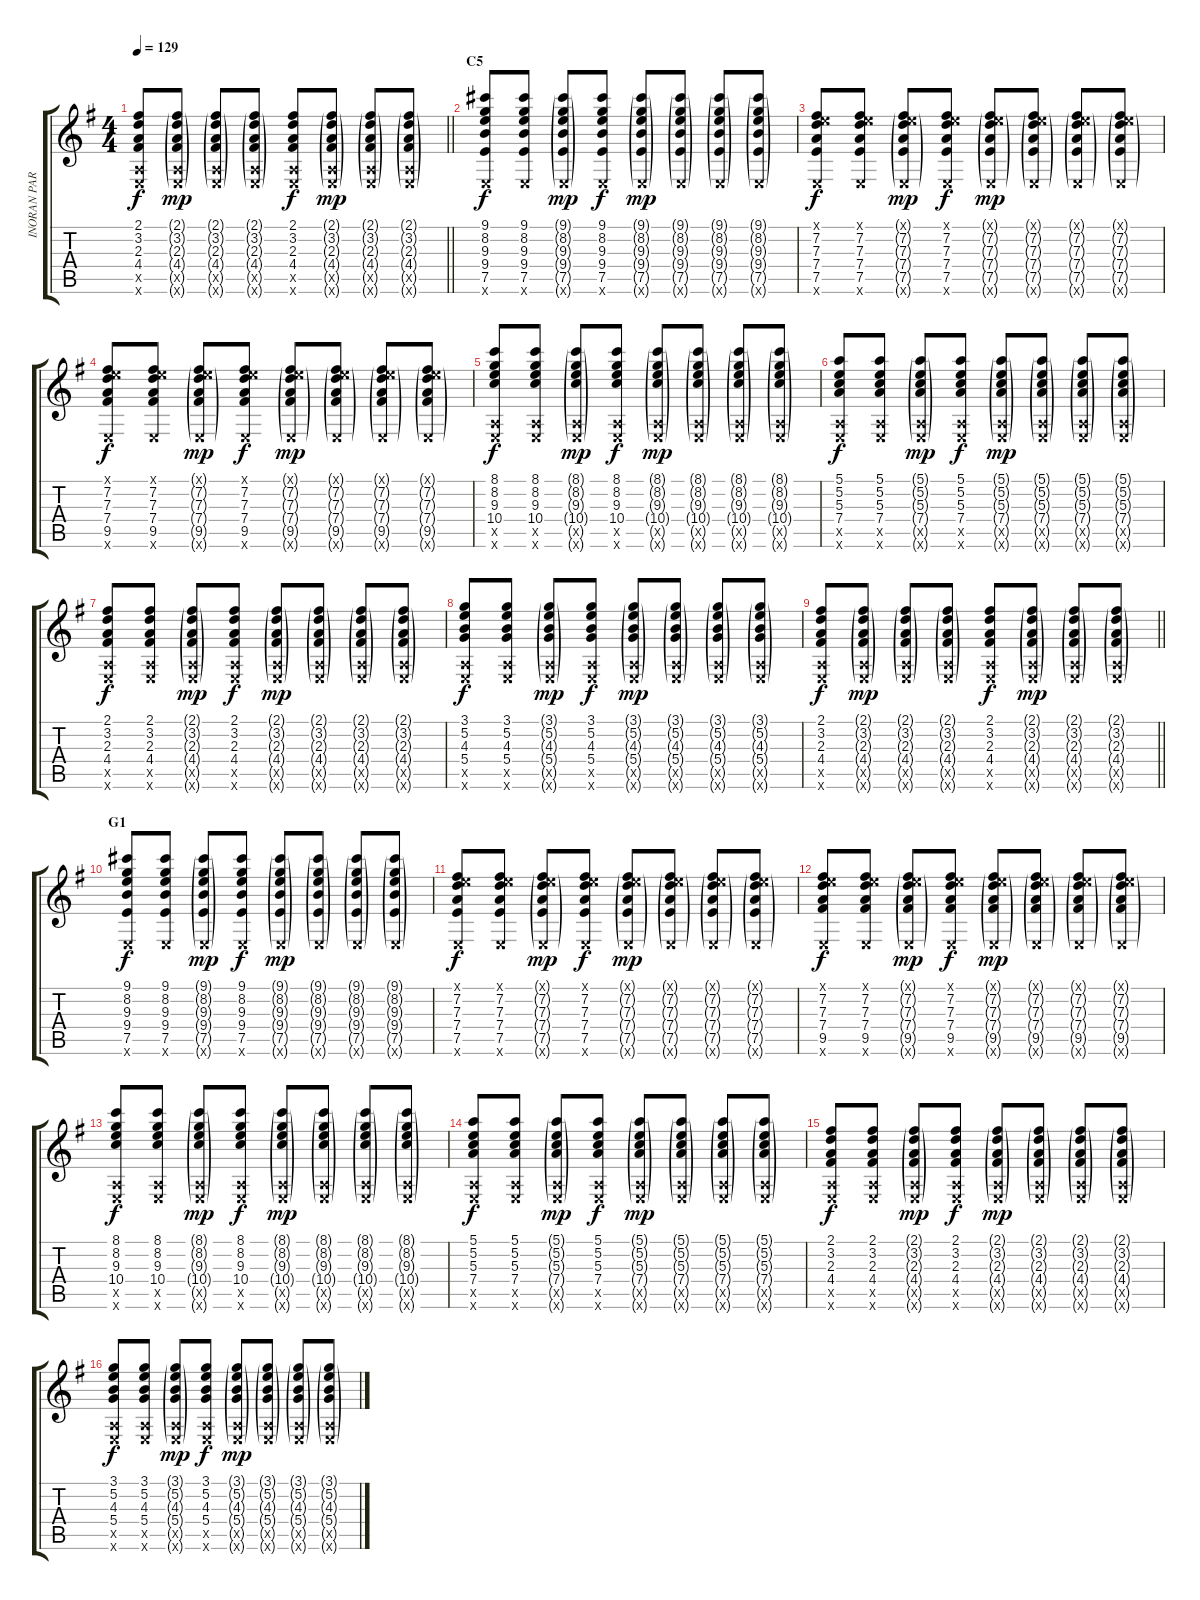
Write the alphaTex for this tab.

\track ("INORAN PART" "INORAN PAR") {instrument electricguitarclean}
\staff {score tabs}
\tuning (E4 B3 G3 D3 A2 E2) {hide}
\ts (4 4)
\tempo 129
\clef g2
\barLineRight lightlight
\ks g
(2.1 3.2 2.3 4.4 0.5{x} 0.6{x}).8{dy f} (2.1{g} 3.2{g} 2.3{g} 4.4{g} 0.5{g x} 0.6{g x}).8{dy mp} (2.1{g} 3.2{g} 2.3{g} 4.4{g} 0.5{g x} 0.6{g x}).8 (2.1{g} 3.2{g} 2.3{g} 4.4{g} 0.5{g x} 0.6{g x}).8 (2.1 3.2 2.3 4.4 0.5{x} 0.6{x}).8{dy f} (2.1{g} 3.2{g} 2.3{g} 4.4{g} 0.5{g x} 0.6{g x}).8{dy mp} (2.1{g} 3.2{g} 2.3{g} 4.4{g} 0.5{g x} 0.6{g x}).8 (2.1{g} 3.2{g} 2.3{g} 4.4{g} 0.5{g x} 0.6{g x}).8 |
\section ("" "C5")
(9.1 8.2 9.3 9.4 7.5 0.6{x}).8{dy f volume 10} (9.1 8.2 9.3 9.4 7.5 0.6{x}).8 (9.1{g} 8.2{g} 9.3{g} 9.4{g} 7.5{g} 0.6{g x}).8{dy mp} (9.1 8.2 9.3 9.4 7.5 0.6{x}).8{dy f} (9.1{g} 8.2{g} 9.3{g} 9.4{g} 7.5{g} 0.6{g x}).8{dy mp} (9.1{g} 8.2{g} 9.3{g} 9.4{g} 7.5{g} 0.6{g x}).8 (9.1{g} 8.2{g} 9.3{g} 9.4{g} 7.5{g} 0.6{g x}).8 (9.1{g} 8.2{g} 9.3{g} 9.4{g} 7.5{g} 0.6{g x}).8 |
(0.1{x} 7.2 7.3 7.4 7.5 0.6{x}).8{dy f} (0.1{x} 7.2 7.3 7.4 7.5 0.6{x}).8 (0.1{g x} 7.2{g} 7.3{g} 7.4{g} 7.5{g} 0.6{g x}).8{dy mp} (0.1{x} 7.2 7.3 7.4 7.5 0.6{x}).8{dy f} (0.1{g x} 7.2{g} 7.3{g} 7.4{g} 7.5{g} 0.6{g x}).8{dy mp} (0.1{g x} 7.2{g} 7.3{g} 7.4{g} 7.5{g} 0.6{g x}).8 (0.1{g x} 7.2{g} 7.3{g} 7.4{g} 7.5{g} 0.6{g x}).8 (0.1{g x} 7.2{g} 7.3{g} 7.4{g} 7.5{g} 0.6{g x}).8 |
(0.1{x} 7.2 7.3 7.4 9.5 0.6{x}).8{dy f} (0.1{x} 7.2 7.3 7.4 9.5 0.6{x}).8 (0.1{g x} 7.2{g} 7.3{g} 7.4{g} 9.5{g} 0.6{g x}).8{dy mp} (0.1{x} 7.2 7.3 7.4 9.5 0.6{x}).8{dy f} (0.1{g x} 7.2{g} 7.3{g} 7.4{g} 9.5{g} 0.6{g x}).8{dy mp} (0.1{g x} 7.2{g} 7.3{g} 7.4{g} 9.5{g} 0.6{g x}).8 (0.1{g x} 7.2{g} 7.3{g} 7.4{g} 9.5{g} 0.6{g x}).8 (0.1{g x} 7.2{g} 7.3{g} 7.4{g} 9.5{g} 0.6{g x}).8 |
(8.1 8.2 9.3 10.4 0.5{x} 0.6{x}).8{dy f} (8.1 8.2 9.3 10.4 0.5{x} 0.6{x}).8 (8.1{g} 8.2{g} 9.3{g} 10.4{g} 0.5{g x} 0.6{g x}).8{dy mp} (8.1 8.2 9.3 10.4 0.5{x} 0.6{x}).8{dy f} (8.1{g} 8.2{g} 9.3{g} 10.4{g} 0.5{g x} 0.6{g x}).8{dy mp} (8.1{g} 8.2{g} 9.3{g} 10.4{g} 0.5{g x} 0.6{g x}).8 (8.1{g} 8.2{g} 9.3{g} 10.4{g} 0.5{g x} 0.6{g x}).8 (8.1{g} 8.2{g} 9.3{g} 10.4{g} 0.5{g x} 0.6{g x}).8 |
(5.1 5.2 5.3 7.4 0.5{x} 0.6{x}).8{dy f} (5.1 5.2 5.3 7.4 0.5{x} 0.6{x}).8 (5.1{g} 5.2{g} 5.3{g} 7.4{g} 0.5{g x} 0.6{g x}).8{dy mp} (5.1 5.2 5.3 7.4 0.5{x} 0.6{x}).8{dy f} (5.1{g} 5.2{g} 5.3{g} 7.4{g} 0.5{g x} 0.6{g x}).8{dy mp} (5.1{g} 5.2{g} 5.3{g} 7.4{g} 0.5{g x} 0.6{g x}).8 (5.1{g} 5.2{g} 5.3{g} 7.4{g} 0.5{g x} 0.6{g x}).8 (5.1{g} 5.2{g} 5.3{g} 7.4{g} 0.5{g x} 0.6{g x}).8 |
(2.1 3.2 2.3 4.4 0.5{x} 0.6{x}).8{dy f} (2.1 3.2 2.3 4.4 0.5{x} 0.6{x}).8 (2.1{g} 3.2{g} 2.3{g} 4.4{g} 0.5{g x} 0.6{g x}).8{dy mp} (2.1 3.2 2.3 4.4 0.5{x} 0.6{x}).8{dy f} (2.1{g} 3.2{g} 2.3{g} 4.4{g} 0.5{g x} 0.6{g x}).8{dy mp} (2.1{g} 3.2{g} 2.3{g} 4.4{g} 0.5{g x} 0.6{g x}).8 (2.1{g} 3.2{g} 2.3{g} 4.4{g} 0.5{g x} 0.6{g x}).8 (2.1{g} 3.2{g} 2.3{g} 4.4{g} 0.5{g x} 0.6{g x}).8 |
(3.1 5.2 4.3 5.4 0.5{x} 0.6{x}).8{dy f} (3.1 5.2 4.3 5.4 0.5{x} 0.6{x}).8 (3.1{g} 5.2{g} 4.3{g} 5.4{g} 0.5{g x} 0.6{g x}).8{dy mp} (3.1 5.2 4.3 5.4 0.5{x} 0.6{x}).8{dy f} (3.1{g} 5.2{g} 4.3{g} 5.4{g} 0.5{g x} 0.6{g x}).8{dy mp} (3.1{g} 5.2{g} 4.3{g} 5.4{g} 0.5{g x} 0.6{g x}).8 (3.1{g} 5.2{g} 4.3{g} 5.4{g} 0.5{g x} 0.6{g x}).8 (3.1{g} 5.2{g} 4.3{g} 5.4{g} 0.5{g x} 0.6{g x}).8 |
\barLineRight lightlight
(2.1 3.2 2.3 4.4 0.5{x} 0.6{x}).8{dy f} (2.1{g} 3.2{g} 2.3{g} 4.4{g} 0.5{g x} 0.6{g x}).8{dy mp} (2.1{g} 3.2{g} 2.3{g} 4.4{g} 0.5{g x} 0.6{g x}).8 (2.1{g} 3.2{g} 2.3{g} 4.4{g} 0.5{g x} 0.6{g x}).8 (2.1 3.2 2.3 4.4 0.5{x} 0.6{x}).8{dy f} (2.1{g} 3.2{g} 2.3{g} 4.4{g} 0.5{g x} 0.6{g x}).8{dy mp} (2.1{g} 3.2{g} 2.3{g} 4.4{g} 0.5{g x} 0.6{g x}).8 (2.1{g} 3.2{g} 2.3{g} 4.4{g} 0.5{g x} 0.6{g x}).8 |
\section ("" "G1")
(9.1 8.2 9.3 9.4 7.5 0.6{x}).8{dy f volume 10} (9.1 8.2 9.3 9.4 7.5 0.6{x}).8 (9.1{g} 8.2{g} 9.3{g} 9.4{g} 7.5{g} 0.6{g x}).8{dy mp} (9.1 8.2 9.3 9.4 7.5 0.6{x}).8{dy f} (9.1{g} 8.2{g} 9.3{g} 9.4{g} 7.5{g} 0.6{g x}).8{dy mp} (9.1{g} 8.2{g} 9.3{g} 9.4{g} 7.5{g} 0.6{g x}).8 (9.1{g} 8.2{g} 9.3{g} 9.4{g} 7.5{g} 0.6{g x}).8 (9.1{g} 8.2{g} 9.3{g} 9.4{g} 7.5{g} 0.6{g x}).8 |
(0.1{x} 7.2 7.3 7.4 7.5 0.6{x}).8{dy f} (0.1{x} 7.2 7.3 7.4 7.5 0.6{x}).8 (0.1{g x} 7.2{g} 7.3{g} 7.4{g} 7.5{g} 0.6{g x}).8{dy mp} (0.1{x} 7.2 7.3 7.4 7.5 0.6{x}).8{dy f} (0.1{g x} 7.2{g} 7.3{g} 7.4{g} 7.5{g} 0.6{g x}).8{dy mp} (0.1{g x} 7.2{g} 7.3{g} 7.4{g} 7.5{g} 0.6{g x}).8 (0.1{g x} 7.2{g} 7.3{g} 7.4{g} 7.5{g} 0.6{g x}).8 (0.1{g x} 7.2{g} 7.3{g} 7.4{g} 7.5{g} 0.6{g x}).8 |
(0.1{x} 7.2 7.3 7.4 9.5 0.6{x}).8{dy f} (0.1{x} 7.2 7.3 7.4 9.5 0.6{x}).8 (0.1{g x} 7.2{g} 7.3{g} 7.4{g} 9.5{g} 0.6{g x}).8{dy mp} (0.1{x} 7.2 7.3 7.4 9.5 0.6{x}).8{dy f} (0.1{g x} 7.2{g} 7.3{g} 7.4{g} 9.5{g} 0.6{g x}).8{dy mp} (0.1{g x} 7.2{g} 7.3{g} 7.4{g} 9.5{g} 0.6{g x}).8 (0.1{g x} 7.2{g} 7.3{g} 7.4{g} 9.5{g} 0.6{g x}).8 (0.1{g x} 7.2{g} 7.3{g} 7.4{g} 9.5{g} 0.6{g x}).8 |
(8.1 8.2 9.3 10.4 0.5{x} 0.6{x}).8{dy f} (8.1 8.2 9.3 10.4 0.5{x} 0.6{x}).8 (8.1{g} 8.2{g} 9.3{g} 10.4{g} 0.5{g x} 0.6{g x}).8{dy mp} (8.1 8.2 9.3 10.4 0.5{x} 0.6{x}).8{dy f} (8.1{g} 8.2{g} 9.3{g} 10.4{g} 0.5{g x} 0.6{g x}).8{dy mp} (8.1{g} 8.2{g} 9.3{g} 10.4{g} 0.5{g x} 0.6{g x}).8 (8.1{g} 8.2{g} 9.3{g} 10.4{g} 0.5{g x} 0.6{g x}).8 (8.1{g} 8.2{g} 9.3{g} 10.4{g} 0.5{g x} 0.6{g x}).8 |
(5.1 5.2 5.3 7.4 0.5{x} 0.6{x}).8{dy f} (5.1 5.2 5.3 7.4 0.5{x} 0.6{x}).8 (5.1{g} 5.2{g} 5.3{g} 7.4{g} 0.5{g x} 0.6{g x}).8{dy mp} (5.1 5.2 5.3 7.4 0.5{x} 0.6{x}).8{dy f} (5.1{g} 5.2{g} 5.3{g} 7.4{g} 0.5{g x} 0.6{g x}).8{dy mp} (5.1{g} 5.2{g} 5.3{g} 7.4{g} 0.5{g x} 0.6{g x}).8 (5.1{g} 5.2{g} 5.3{g} 7.4{g} 0.5{g x} 0.6{g x}).8 (5.1{g} 5.2{g} 5.3{g} 7.4{g} 0.5{g x} 0.6{g x}).8 |
(2.1 3.2 2.3 4.4 0.5{x} 0.6{x}).8{dy f} (2.1 3.2 2.3 4.4 0.5{x} 0.6{x}).8 (2.1{g} 3.2{g} 2.3{g} 4.4{g} 0.5{g x} 0.6{g x}).8{dy mp} (2.1 3.2 2.3 4.4 0.5{x} 0.6{x}).8{dy f} (2.1{g} 3.2{g} 2.3{g} 4.4{g} 0.5{g x} 0.6{g x}).8{dy mp} (2.1{g} 3.2{g} 2.3{g} 4.4{g} 0.5{g x} 0.6{g x}).8 (2.1{g} 3.2{g} 2.3{g} 4.4{g} 0.5{g x} 0.6{g x}).8 (2.1{g} 3.2{g} 2.3{g} 4.4{g} 0.5{g x} 0.6{g x}).8 |
(3.1 5.2 4.3 5.4 0.5{x} 0.6{x}).8{dy f} (3.1 5.2 4.3 5.4 0.5{x} 0.6{x}).8 (3.1{g} 5.2{g} 4.3{g} 5.4{g} 0.5{g x} 0.6{g x}).8{dy mp} (3.1 5.2 4.3 5.4 0.5{x} 0.6{x}).8{dy f} (3.1{g} 5.2{g} 4.3{g} 5.4{g} 0.5{g x} 0.6{g x}).8{dy mp} (3.1{g} 5.2{g} 4.3{g} 5.4{g} 0.5{g x} 0.6{g x}).8 (3.1{g} 5.2{g} 4.3{g} 5.4{g} 0.5{g x} 0.6{g x}).8 (3.1{g} 5.2{g} 4.3{g} 5.4{g} 0.5{g x} 0.6{g x}).8
